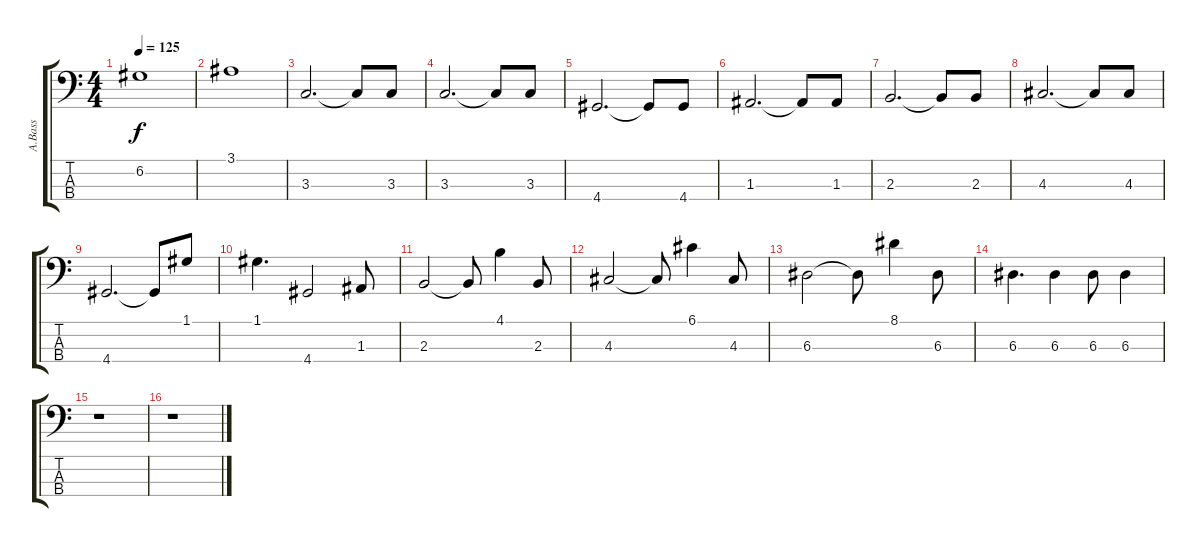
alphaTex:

\track ("A.Bass" "A.Bass") {instrument acousticbass}
\staff {score tabs}
\tuning (G2 D2 A1 E1) {hide}
\ts (4 4)
\tempo 125
\clef f4
\ks c
6.2.1{dy f} |
3.1.1 |
3.3.2{d} 3.3{t}.8 3.3.8 |
3.3.2{d} 3.3{t}.8 3.3.8 |
4.4.2{d} 4.4{t}.8 4.4.8 |
1.3.2{d} 1.3{t}.8 1.3.8 |
2.3.2{d} 2.3{t}.8 2.3.8 |
4.3.2{d} 4.3{t}.8 4.3.8 |
4.4.2{d} 4.4{t}.8 1.1.8 |
1.1.4{d} 4.4.2 1.3.8 |
2.3.2 2.3{t}.8 4.1.4 2.3.8 |
4.3.2 4.3{t}.8 6.1.4 4.3.8 |
6.3.2 6.3{t}.8 8.1.4 6.3.8 |
6.3.4{d} 6.3.4 6.3.8 6.3.4 |
r.1 |
r.1
